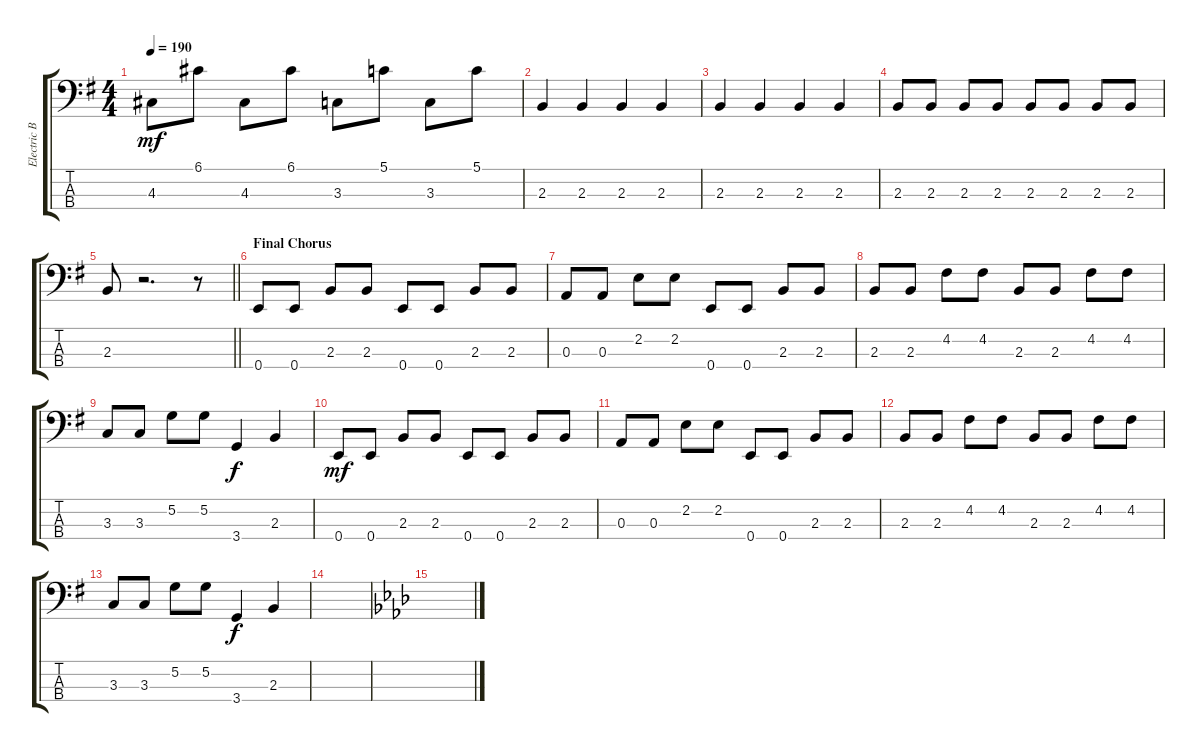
\track ("Electric Bass" "Electric B") {instrument electricbassfinger}
\staff {score tabs}
\tuning (G2 D2 A1 E1) {hide}
\ts (4 4)
\tempo 190
\clef f4
\ks eminor
4.3.8{dy mf} 6.1.8 4.3.8 6.1.8 3.3.8 5.1.8 3.3.8 5.1.8 |
2.3.4 2.3.4 2.3.4 2.3.4 |
2.3.4 2.3.4 2.3.4 2.3.4 |
2.3.8 2.3.8 2.3.8 2.3.8 2.3.8 2.3.8 2.3.8 2.3.8 |
\barLineRight lightlight
2.3.8 r.2{d} r.8 |
\section ("" "Final Chorus")
0.4.8 0.4.8 2.3.8 2.3.8 0.4.8 0.4.8 2.3.8 2.3.8 |
0.3.8 0.3.8 2.2.8 2.2.8 0.4.8 0.4.8 2.3.8 2.3.8 |
2.3.8 2.3.8 4.2.8 4.2.8 2.3.8 2.3.8 4.2.8 4.2.8 |
3.3.8 3.3.8 5.2.8 5.2.8 3.4.4{dy f} 2.3.4 |
0.4.8{dy mf} 0.4.8 2.3.8 2.3.8 0.4.8 0.4.8 2.3.8 2.3.8 |
0.3.8 0.3.8 2.2.8 2.2.8 0.4.8 0.4.8 2.3.8 2.3.8 |
2.3.8 2.3.8 4.2.8 4.2.8 2.3.8 2.3.8 4.2.8 4.2.8 |
3.3.8 3.3.8 5.2.8 5.2.8 3.4.4{dy f} 2.3.4 |
|
\ks fminor
